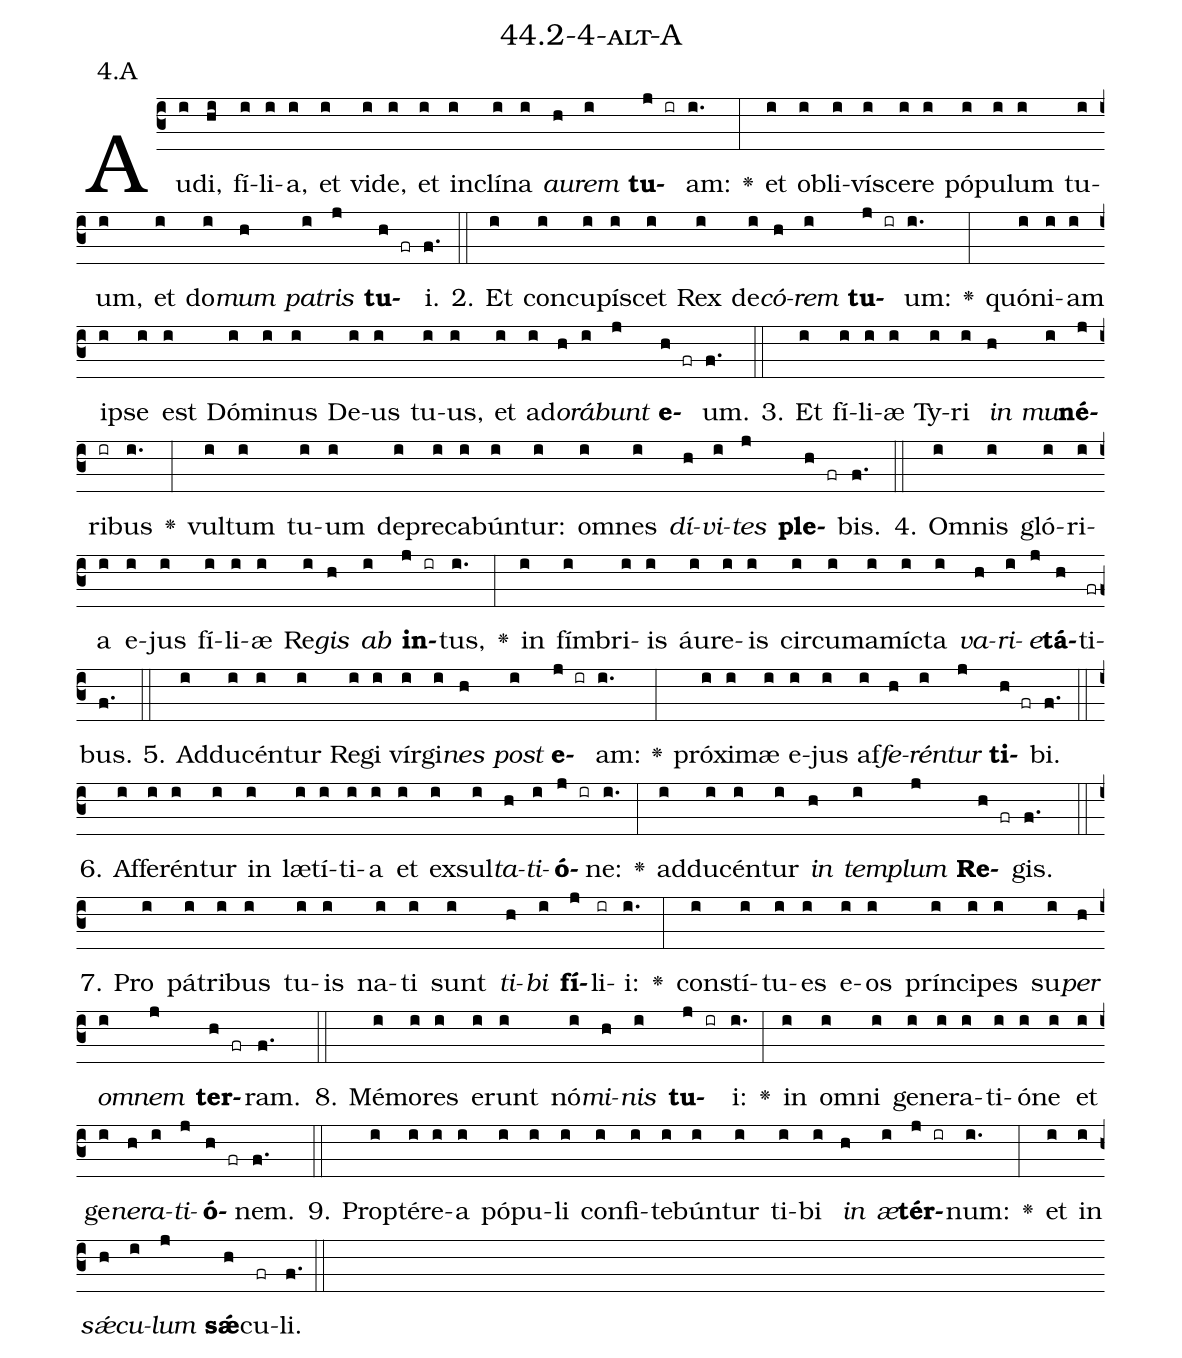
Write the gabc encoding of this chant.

name: 44.2-4-alt-A;
annotation: 4.A;
%%
(c3)Au(i)di,(hi) fí(i)li(i)a,(i) et(i) vi(i)de,(i) et(i) in(i)clí(i)na(i) <i>au</i>(h)<i>rem</i>(i) <b>tu</b>(j ir)am:(i.) <v>\greheightstar</v>(:) et(i) ob(i)li(i)ví(i)sce(i)re(i) pó(i)pu(i)lum(i) tu(i)um,(i) et(i) do(i)<i>mum</i>(h) <i>pa</i>(i)<i>tris</i>(j) <b>tu</b>(h fr)i.(f.) (::)
2. Et(i) con(i)cu(i)pí(i)scet(i) Rex(i) de(i)<i>có</i>(h)<i>rem</i>(i) <b>tu</b>(j ir)um:(i.) <v>\greheightstar</v>(:) quón(i)i(i)am(i) ip(i)se(i) est(i) Dó(i)mi(i)nus(i) De(i)us(i) tu(i)us,(i) et(i) ad(i)<i>o</i>(h)<i>rá</i>(i)<i>bunt</i>(j) <b>e</b>(h fr)um.(f.) (::)
3. Et(i) fí(i)li(i)æ(i) Ty(i)ri(i) <i>in</i>(h) <i>mu</i>(i)<b>né</b>(j)ri(ir)bus(i.) <v>\greheightstar</v>(:) vul(i)tum(i) tu(i)um(i) de(i)pre(i)ca(i)bún(i)tur:(i) om(i)nes(i) <i>dí</i>(h)<i>vi</i>(i)<i>tes</i>(j) <b>ple</b>(h fr)bis.(f.) (::)
4. Om(i)nis(i) gló(i)ri(i)a(i) e(i)jus(i) fí(i)li(i)æ(i) Re(i)<i>gis</i>(h) <i>ab</i>(i) <b>in</b>(j ir)tus,(i.) <v>\greheightstar</v>(:) in(i) fím(i)bri(i)is(i) áu(i)re(i)is(i) cir(i)cum(i)a(i)míc(i)ta(i) <i>va</i>(h)<i>ri</i>(i)<i>e</i>(j)<b>tá</b>(h)ti(fr)bus.(f.) (::)
5. Ad(i)du(i)cén(i)tur(i) Re(i)gi(i) vír(i)gi(i)<i>nes</i>(h) <i>post</i>(i) <b>e</b>(j ir)am:(i.) <v>\greheightstar</v>(:) pró(i)xi(i)mæ(i) e(i)jus(i) af(i)<i>fe</i>(h)<i>rén</i>(i)<i>tur</i>(j) <b>ti</b>(h fr)bi.(f.) (::)
6. Af(i)fe(i)rén(i)tur(i) in(i) læ(i)tí(i)ti(i)a(i) et(i) ex(i)sul(i)<i>ta</i>(h)<i>ti</i>(i)<b>ó</b>(j ir)ne:(i.) <v>\greheightstar</v>(:) ad(i)du(i)cén(i)tur(i) <i>in</i>(h) <i>tem</i>(i)<i>plum</i>(j) <b>Re</b>(h fr)gis.(f.) (::)
7. Pro(i) pá(i)tri(i)bus(i) tu(i)is(i) na(i)ti(i) sunt(i) <i>ti</i>(h)<i>bi</i>(i) <b>fí</b>(j)li(ir)i:(i.) <v>\greheightstar</v>(:) con(i)stí(i)tu(i)es(i) e(i)os(i) prín(i)ci(i)pes(i) su(i)<i>per</i>(h) <i>om</i>(i)<i>nem</i>(j) <b>ter</b>(h fr)ram.(f.) (::)
8. Mé(i)mo(i)res(i) e(i)runt(i) nó(i)<i>mi</i>(h)<i>nis</i>(i) <b>tu</b>(j ir)i:(i.) <v>\greheightstar</v>(:) in(i) om(i)ni(i) ge(i)ne(i)ra(i)ti(i)ó(i)ne(i) et(i) ge(i)<i>ne</i>(h)<i>ra</i>(i)<i>ti</i>(j)<b>ó</b>(h fr)nem.(f.) (::)
9. Prop(i)tér(i)e(i)a(i) pó(i)pu(i)li(i) con(i)fi(i)te(i)bún(i)tur(i) ti(i)bi(i) <i>in</i>(h) <i>æ</i>(i)<b>tér</b>(j ir)num:(i.) <v>\greheightstar</v>(:) et(i) in(i) <i>sǽ</i>(h)<i>cu</i>(i)<i>lum</i>(j) <b>sǽ</b>(h)cu(fr)li.(f.) (::)
